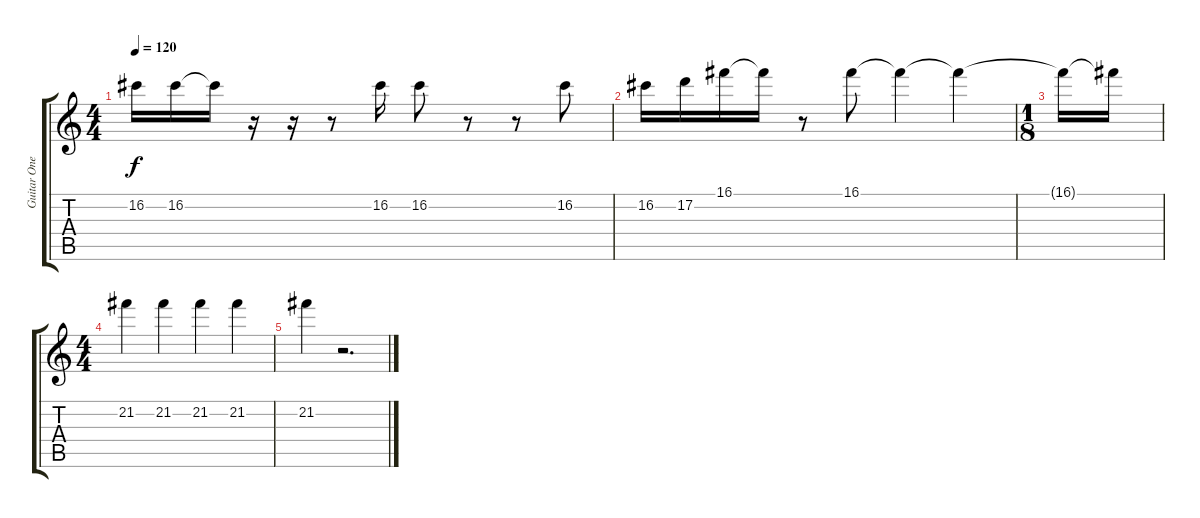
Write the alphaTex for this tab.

\track ("Guitar One" "Guitar One") {instrument distortionguitar}
\staff {score tabs}
\tuning (D4 A3 F3 C3 G2 D2) {hide}
\ts (4 4)
\tempo 120
\clef g2
\ks c
16.2.16{dy f} 16.2.16 16.2{t}.16 r.16 r.16 r.8 16.2.16 16.2.8 r.8 r.8 16.2.8 |
16.2.16 17.2.16 16.1.16 16.1{t}.16 r.8 16.1.8 16.1{t}.4 16.1{t}.4 |
\ts (1 8)
16.1{t}.16 16.1{t}.16 |
\ts (4 4)
21.2.4 21.2.4{volume 10} 21.2.4{volume 8} 21.2.4{volume 6} |
21.2.4{volume 3} r.2{d}
